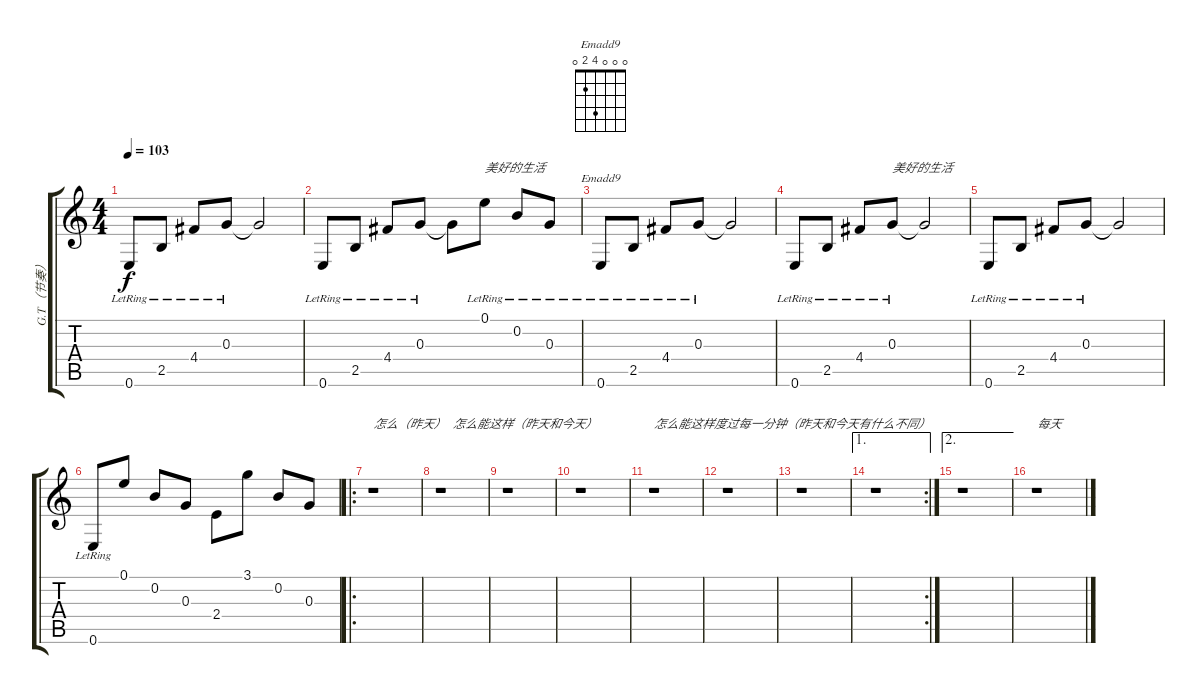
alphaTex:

\track ("G.T（节奏）" "G.T（节奏）") {instrument acousticguitarsteel}
\staff {score tabs}
\tuning (E4 B3 G3 D3 A2 E2) {hide}
\chord ("Emadd9" 0 0 0 4 2 0)
\ts (4 4)
\tempo 103
\clef g2
\ks c
0.6{lr}.8{dy f} 2.5{lr}.8 4.4{lr}.8 0.3{lr}.8 0.3{t}.2 |
0.6{lr}.8 2.5{lr}.8 4.4{lr}.8 0.3{lr}.8 0.3{t}.8 0.1{lr}.8{txt "美好的生活"} 0.2{lr}.8 0.3{lr}.8 |
0.6{lr}.8{ch "Emadd9"} 2.5{lr}.8 4.4{lr}.8 0.3{lr}.8 0.3{t}.2 |
0.6{lr}.8 2.5{lr}.8 4.4{lr}.8 0.3{lr}.8{txt "美好的生活"} 0.3{t}.2 |
0.6{lr}.8 2.5{lr}.8 4.4{lr}.8 0.3{lr}.8 0.3{t}.2 |
0.6{lr}.8 0.1.8 0.2.8 0.3.8 2.4.8 3.1.8 0.2.8 0.3.8 |
\ro
r.1{txt "怎么（昨天）"} |
r.1{txt "    怎么能这样（昨天和今天）"} |
r.1 |
r.1 |
r.1{txt "怎么能这样度过每一分钟（昨天和今天有什么不同）"} |
r.1 |
r.1 |
\ae 1
\rc 2
r.1 |
\ae 2
r.1 |
r.1{txt "每天"}
